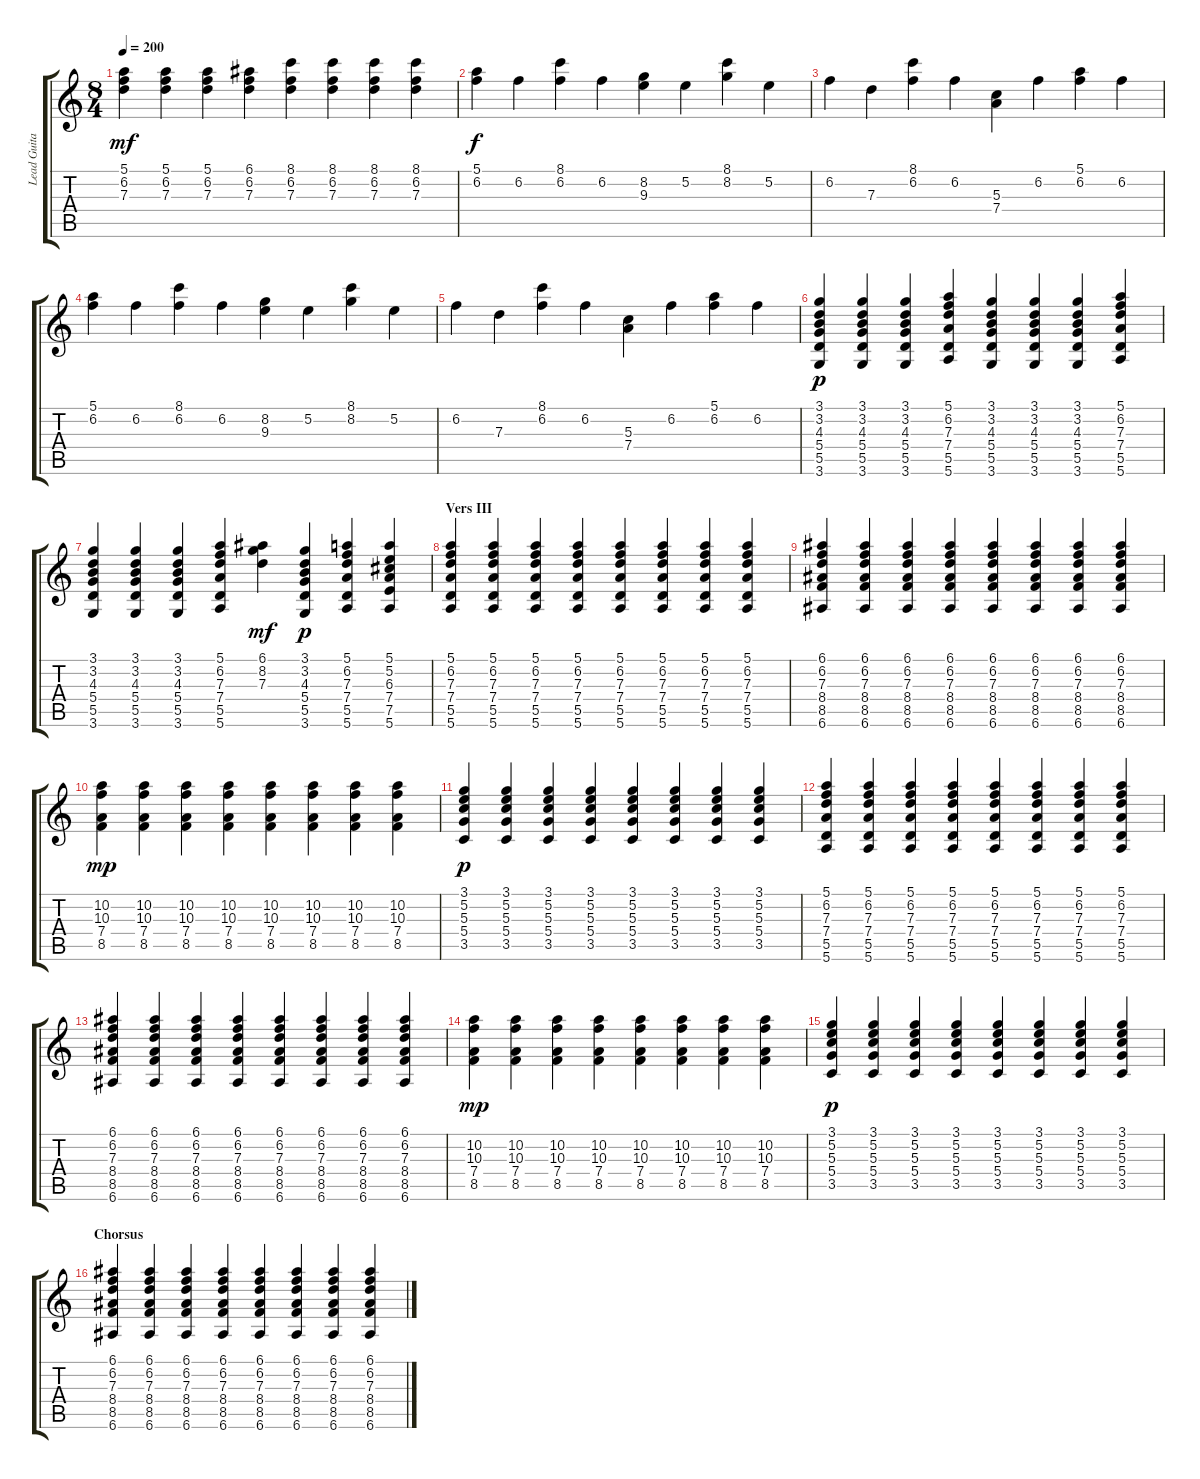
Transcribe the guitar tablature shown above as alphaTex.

\track ("Lead Guitar" "Lead Guita") {instrument distortionguitar}
\staff {score tabs}
\tuning (E4 B3 G3 D3 A2 E2) {hide}
\ts (8 4)
\tempo 200
\clef g2
\ks c
(5.1 6.2 7.3).4{dy mf} (5.1 6.2 7.3).4 (5.1 6.2 7.3).4 (6.1 6.2 7.3).4 (8.1 6.2 7.3).4 (8.1 6.2 7.3).4 (8.1 6.2 7.3).4 (8.1 6.2 7.3).4 |
(5.1 6.2).4{dy f} 6.2.4 (8.1 6.2).4 6.2.4 (8.2 9.3).4 5.2.4 (8.1 8.2).4 5.2.4 |
6.2.4 7.3.4 (8.1 6.2).4 6.2.4 (5.3 7.4).4 6.2.4 (5.1 6.2).4 6.2.4 |
(5.1 6.2).4 6.2.4 (8.1 6.2).4 6.2.4 (8.2 9.3).4 5.2.4 (8.1 8.2).4 5.2.4 |
6.2.4 7.3.4 (8.1 6.2).4 6.2.4 (5.3 7.4).4 6.2.4 (5.1 6.2).4 6.2.4 |
(3.1 3.2 4.3 5.4 5.5 3.6).4{dy p volume 8} (3.1 3.2 4.3 5.4 5.5 3.6).4 (3.1 3.2 4.3 5.4 5.5 3.6).4 (5.1 6.2 7.3 7.4 5.5 5.6).4 (3.1 3.2 4.3 5.4 5.5 3.6).4 (3.1 3.2 4.3 5.4 5.5 3.6).4 (3.1 3.2 4.3 5.4 5.5 3.6).4 (5.1 6.2 7.3 7.4 5.5 5.6).4 |
(3.1 3.2 4.3 5.4 5.5 3.6).4{volume 6} (3.1 3.2 4.3 5.4 5.5 3.6).4 (3.1 3.2 4.3 5.4 5.5 3.6).4 (5.1 6.2 7.3 7.4 5.5 5.6).4 (6.1 8.2 7.3).4{dy mf} (3.1 3.2 4.3 5.4 5.5 3.6).4{dy p} (5.1 6.2 7.3 7.4 5.5 5.6).4 (5.1 5.2 6.3 7.4 7.5 5.6).4 |
\section ("" "Vers III")
(5.1 6.2 7.3 7.4 5.5 5.6).4{volume 12} (5.1 6.2 7.3 7.4 5.5 5.6).4 (5.1 6.2 7.3 7.4 5.5 5.6).4 (5.1 6.2 7.3 7.4 5.5 5.6).4 (5.1 6.2 7.3 7.4 5.5 5.6).4 (5.1 6.2 7.3 7.4 5.5 5.6).4 (5.1 6.2 7.3 7.4 5.5 5.6).4 (5.1 6.2 7.3 7.4 5.5 5.6).4 |
(6.1 6.2 7.3 8.4 8.5 6.6).4 (6.1 6.2 7.3 8.4 8.5 6.6).4 (6.1 6.2 7.3 8.4 8.5 6.6).4 (6.1 6.2 7.3 8.4 8.5 6.6).4 (6.1 6.2 7.3 8.4 8.5 6.6).4 (6.1 6.2 7.3 8.4 8.5 6.6).4 (6.1 6.2 7.3 8.4 8.5 6.6).4 (6.1 6.2 7.3 8.4 8.5 6.6).4 |
(10.2 10.3 7.4 8.5).4{dy mp} (10.2 10.3 7.4 8.5).4 (10.2 10.3 7.4 8.5).4 (10.2 10.3 7.4 8.5).4 (10.2 10.3 7.4 8.5).4 (10.2 10.3 7.4 8.5).4 (10.2 10.3 7.4 8.5).4 (10.2 10.3 7.4 8.5).4 |
(3.1 5.2 5.3 5.4 3.5).4{dy p} (3.1 5.2 5.3 5.4 3.5).4 (3.1 5.2 5.3 5.4 3.5).4 (3.1 5.2 5.3 5.4 3.5).4 (3.1 5.2 5.3 5.4 3.5).4 (3.1 5.2 5.3 5.4 3.5).4 (3.1 5.2 5.3 5.4 3.5).4 (3.1 5.2 5.3 5.4 3.5).4 |
(5.1 6.2 7.3 7.4 5.5 5.6).4 (5.1 6.2 7.3 7.4 5.5 5.6).4 (5.1 6.2 7.3 7.4 5.5 5.6).4 (5.1 6.2 7.3 7.4 5.5 5.6).4 (5.1 6.2 7.3 7.4 5.5 5.6).4 (5.1 6.2 7.3 7.4 5.5 5.6).4 (5.1 6.2 7.3 7.4 5.5 5.6).4 (5.1 6.2 7.3 7.4 5.5 5.6).4 |
(6.1 6.2 7.3 8.4 8.5 6.6).4 (6.1 6.2 7.3 8.4 8.5 6.6).4 (6.1 6.2 7.3 8.4 8.5 6.6).4 (6.1 6.2 7.3 8.4 8.5 6.6).4 (6.1 6.2 7.3 8.4 8.5 6.6).4 (6.1 6.2 7.3 8.4 8.5 6.6).4 (6.1 6.2 7.3 8.4 8.5 6.6).4 (6.1 6.2 7.3 8.4 8.5 6.6).4 |
(10.2 10.3 7.4 8.5).4{dy mp} (10.2 10.3 7.4 8.5).4 (10.2 10.3 7.4 8.5).4 (10.2 10.3 7.4 8.5).4 (10.2 10.3 7.4 8.5).4 (10.2 10.3 7.4 8.5).4 (10.2 10.3 7.4 8.5).4 (10.2 10.3 7.4 8.5).4 |
(3.1 5.2 5.3 5.4 3.5).4{dy p} (3.1 5.2 5.3 5.4 3.5).4 (3.1 5.2 5.3 5.4 3.5).4 (3.1 5.2 5.3 5.4 3.5).4 (3.1 5.2 5.3 5.4 3.5).4 (3.1 5.2 5.3 5.4 3.5).4 (3.1 5.2 5.3 5.4 3.5).4 (3.1 5.2 5.3 5.4 3.5).4 |
\section ("" "Chorsus")
(6.1 6.2 7.3 8.4 8.5 6.6).4 (6.1 6.2 7.3 8.4 8.5 6.6).4 (6.1 6.2 7.3 8.4 8.5 6.6).4 (6.1 6.2 7.3 8.4 8.5 6.6).4 (6.1 6.2 7.3 8.4 8.5 6.6).4 (6.1 6.2 7.3 8.4 8.5 6.6).4 (6.1 6.2 7.3 8.4 8.5 6.6).4 (6.1 6.2 7.3 8.4 8.5 6.6).4
